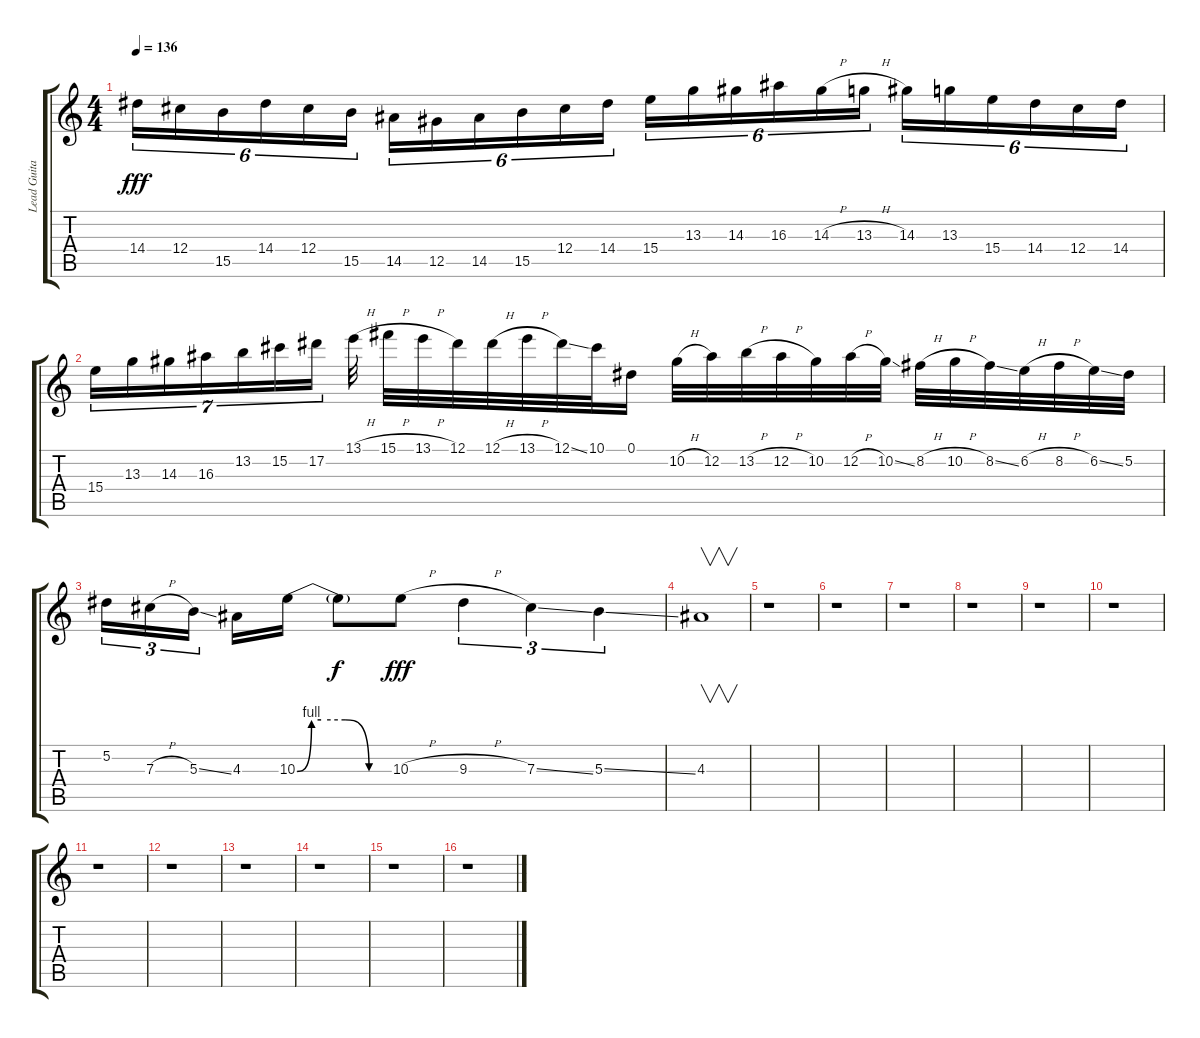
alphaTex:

\track ("Lead Guitar" "Lead Guita") {instrument overdrivenguitar}
\staff {score tabs}
\tuning (Eb4 Bb3 Gb3 Db3 Ab2 Eb2) {hide}
\ts (4 4)
\tempo 136
\clef g2
\ks c
14.4.16{tu (6 4) dy fff} 12.4.16{tu (6 4)} 15.5.16{tu (6 4)} 14.4.16{tu (6 4)} 12.4.16{tu (6 4)} 15.5.16{tu (6 4)} 14.5.16{tu (6 4)} 12.5.16{tu (6 4)} 14.5.16{tu (6 4)} 15.5.16{tu (6 4)} 12.4.16{tu (6 4)} 14.4.16{tu (6 4)} 15.4.16{tu (6 4)} 13.3.16{tu (6 4)} 14.3.16{tu (6 4)} 16.3.16{tu (6 4)} 14.3{h}.16{tu (6 4)} 13.3{h}.16{tu (6 4)} 14.3.16{tu (6 4)} 13.3.16{tu (6 4)} 15.4.16{tu (6 4)} 14.4.16{tu (6 4)} 12.4.16{tu (6 4)} 14.4.16{tu (6 4)} |
15.4.16{tu (7 4)} 13.3.16{tu (7 4)} 14.3.16{tu (7 4)} 16.3.16{tu (7 4)} 13.2.16{tu (7 4)} 15.2.16{tu (7 4)} 17.2.16{tu (7 4)} 13.1{h}.32 15.1{h}.32 13.1{h}.32 12.1.32 12.1{h}.32 13.1{h}.32 12.1{ss}.32 10.1.32 0.1.16 10.2{h}.32 12.2.32 13.2{h}.32 12.2{h}.32 10.2.32 12.2{h}.32 10.2{ss}.32 8.2{h}.32 10.2{h}.32 8.2{ss}.32 6.2{h}.32 8.2{h}.32 6.2{ss}.32 5.2.32 |
5.2.16{tu (3 2)} 7.3{h}.16{tu (3 2)} 5.3{ss}.16{tu (3 2)} 4.3.16 10.3{be (custom 0 0 9 4 15 4 30 4 45 0 60 0)}.16 10.3{t}.8{dy f} 10.3{h}.8{dy fff} 9.3{h}.4{tu (3 2)} 7.3{ss}.4{tu (3 2)} 5.3{ss}.4{tu (3 2)} |
4.3.1{v} |
r.1 |
r.1 |
r.1 |
r.1 |
r.1 |
r.1 |
r.1 |
r.1 |
r.1 |
r.1 |
r.1 |
r.1
